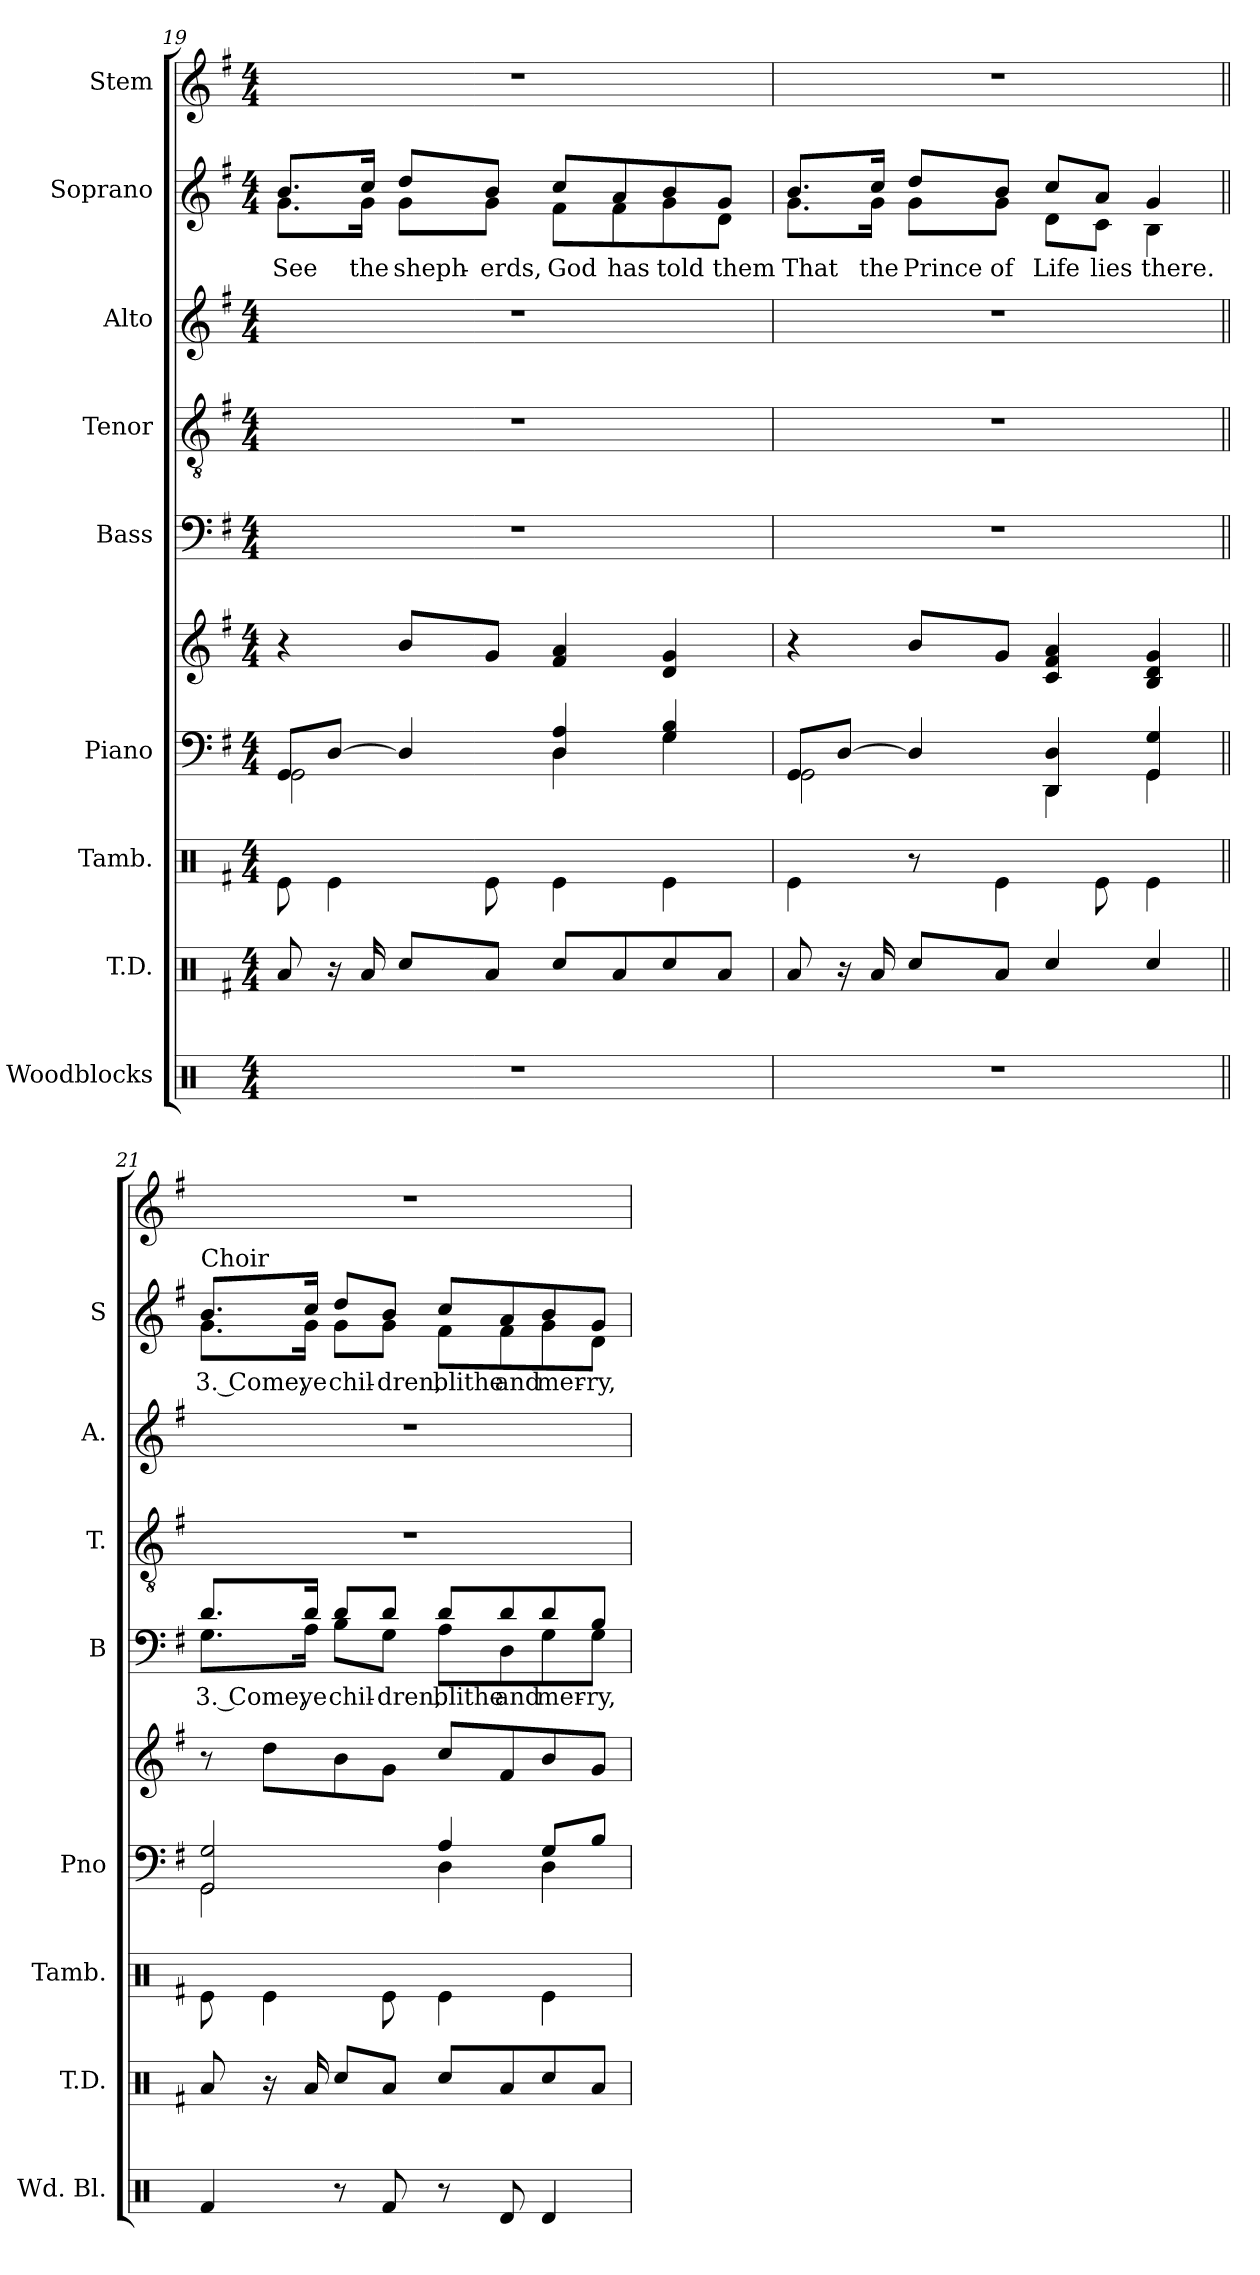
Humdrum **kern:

**kern	**kern	**kern	**kern	**kern	**kern	**text	**kern	**kern	**kern	**text	**kern
*part9	*part8	*part7	*part6	*part6	*part5	*part5	*part4	*part3	*part2	*part2	*part1
*staff10	*staff9	*staff8	*staff7	*staff6	*staff5	*staff5	*staff4	*staff3	*staff2	*staff2	*staff1
*I"Woodblocks	*I"T.D.	*I"Tamb.	*I"Piano	*	*I"Bass	*	*I"Tenor	*I"Alto	*I"Soprano	*	*I"Stem
*I'Wd. Bl.	*I'T.D.	*I'Tamb.	*I'Pno	*	*I'B	*	*I'T.	*I'A.	*I'S	*	*
!!LO:LB:g=z
*clefX	*clefX	*clefX	*clefF4	*clefG2	*clefF4	*	*clefGv2	*clefG2	*clefG2	*	*clefG2
*k[]	*k[f#]	*k[f#]	*k[f#]	*k[f#]	*k[f#]	*	*k[f#]	*k[f#]	*k[f#]	*	*k[f#]
*M4/4	*M4/4	*M4/4	*M4/4	*M4/4	*M4/4	*	*M4/4	*M4/4	*M4/4	*	*M4/4
=19	=19	=19	=19	=19	=19	=19	=19	=19	=19	=19	=19
*	*	*	*^	*	*	*	*	*	*^	*	*
1r	8Ra/	8Re\	8GG/L	2GG\	4r	1r	.	1r	1r	8.b/L	8.g\L	See	1r
.	16r	4Re\	[8D/J	.	.	.	.	.	.	.	.	.	.
.	16Ra/	.	.	.	.	.	.	.	.	16cc/Jk	16g\Jk	the	.
.	8Rcc/L	.	4D/]	.	8b/L	.	.	.	.	8dd/L	8g\L	sheph-	.
.	8Ra/J	8Re\	.	.	8g/J	.	.	.	.	8b/J	8g\J	-erds,	.
.	8Rcc/L	4Re\	4D/ 4A/	4D\	4f#/ 4a/	.	.	.	.	8cc/L	8f#\L	God	.
.	8Ra/	.	.	.	.	.	.	.	.	8a/	8f#\	has	.
.	8Rcc/	4Re\	4G/ 4B/	4G\	4d/ 4g/	.	.	.	.	8b/	8g\	told	.
.	8Ra/J	.	.	.	.	.	.	.	.	8g/J	8d\J	them	.
=20	=20	=20	=20	=20	=20	=20	=20	=20	=20	=20	=20	=20	=20
1r	8Ra/	4Re\	8GG/L	2GG\	4r	1r	.	1r	1r	8.b/L	8.g\L	That	1r
.	16r	.	[8D/J	.	.	.	.	.	.	.	.	.	.
.	16Ra/	.	.	.	.	.	.	.	.	16cc/Jk	16g\Jk	the	.
.	8Rcc/L	8r	4D/]	.	8b/L	.	.	.	.	8dd/L	8g\L	Prince	.
.	8Ra/J	4Re\	.	.	8g/J	.	.	.	.	8b/J	8g\J	of	.
.	4Rcc/	.	4DD/ 4D/	4DD\	4c/ 4f#/ 4a/	.	.	.	.	8cc/L	8d\L	Life	.
.	.	8Re\	.	.	.	.	.	.	.	8a/J	8c\J	lies	.
.	4Rcc/	4Re\	4GG/ 4G/	4GG\	4B/ 4d/ 4g/	.	.	.	.	4gZ/	4B\	there.	.
!!LO:PB:g=z
=21||	=21||	=21||	=21||	=21||	=21||	=21||	=21||	=21||	=21||	=21||	=21||	=21||	=21||
*	*	*	*	*	*	*^	*	*	*	*	*	*	*
!	!	!	!	!	!	!	!	!	!	!	!LO:TX:a:t=Choir	!	!	!
4Rf/	8Ra/	8Re\	2GG/ 2G/	2GG\	8r	8.d/L	8.G\L	3. Come,	1r	1r	8.b/L	8.g\L	3. Come,	1r
.	16r	4Re\	.	.	8dd\L	.	.	.	.	.	.	.	.	.
.	16Ra/	.	.	.	.	16d/Jk	16A\Jk	ye	.	.	16cc/Jk	16g\Jk	ye	.
8r	8Rcc/L	.	.	.	8b\	8d/L	8B\L	chil-	.	.	8dd/L	8g\L	chil-	.
8Rf/	8Ra/J	8Re\	.	.	8g\J	8d/J	8G\J	-dren,	.	.	8b/J	8g\J	-dren,	.
8r	8Rcc/L	4Re\	4A/	4D\	8cc/L	8d/L	8A\L	blithe	.	.	8cc/L	8f#\L	blithe	.
8Rd/	8Ra/	.	.	.	8f#/	8d/	8D\	and	.	.	8a/	8f#\	and	.
4Rd/	8Rcc/	4Re\	8G/L	4D\	8b/	8d/	8G\	mer-	.	.	8b/	8g\	mer-	.
.	8Ra/J	.	8B/J	.	8g/J	8B/J	8G\J	-ry,	.	.	8g/J	8d\J	-ry,	.
*	*	*	*v	*v	*	*v	*v	*	*	*	*v	*v	*	*
=	=	=	=	=	=	=	=	=	=	=	=
*-	*-	*-	*-	*-	*-	*-	*-	*-	*-	*-	*-
